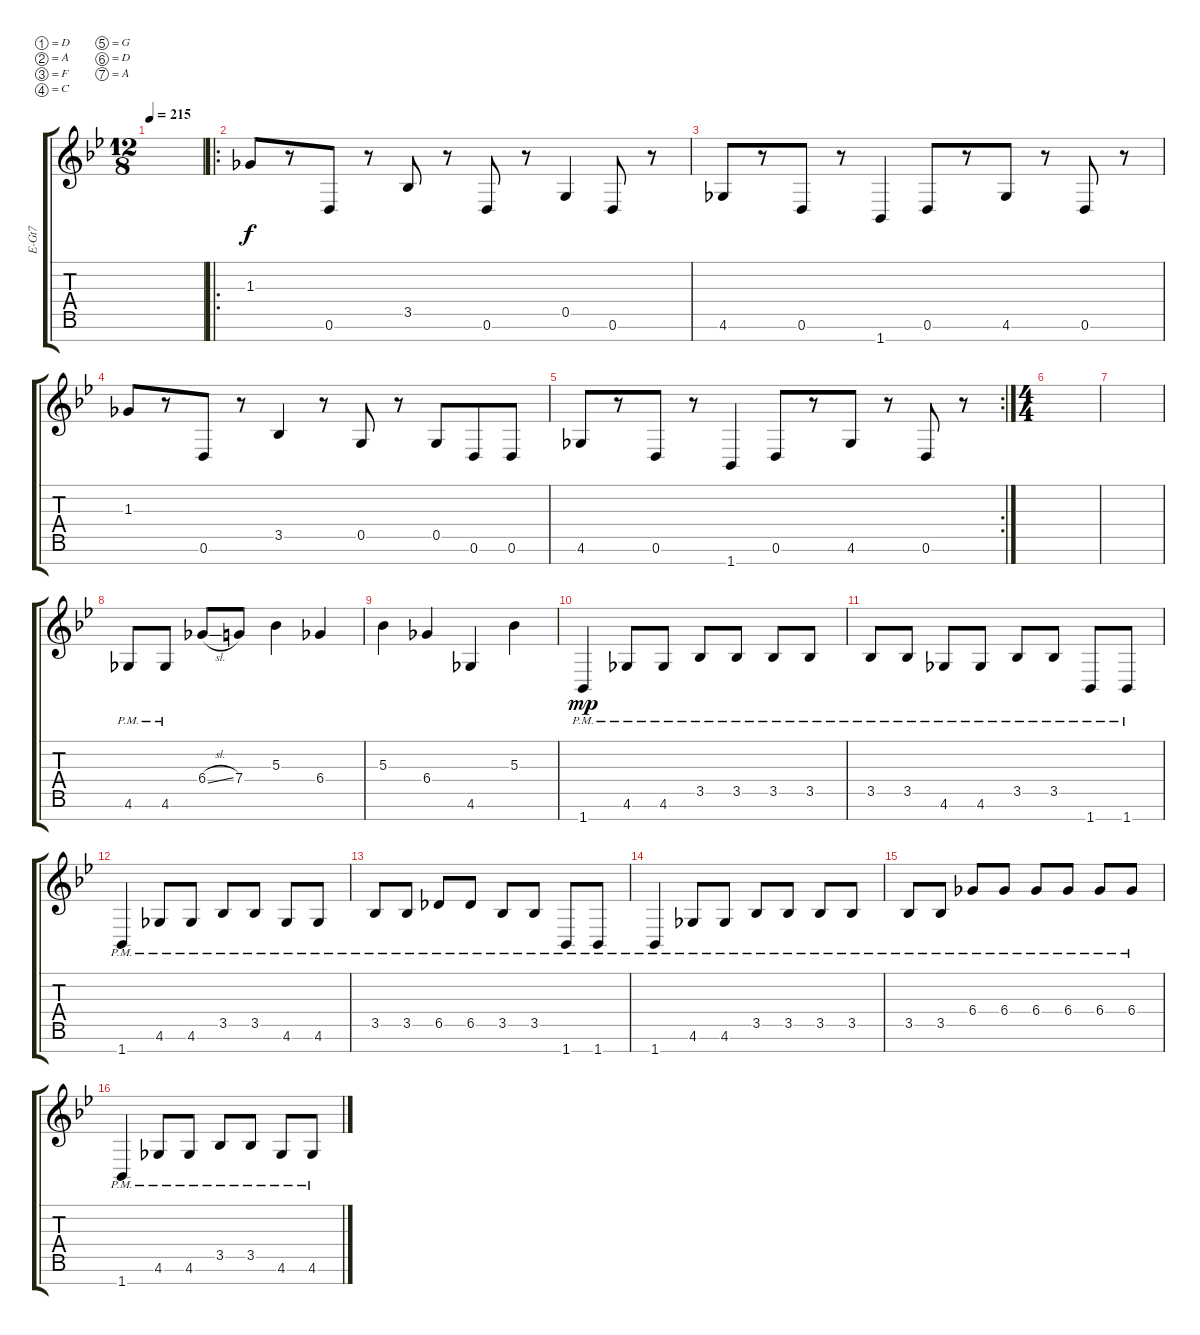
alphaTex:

\defaultSystemsLayout 4
\bracketExtendMode groupsimilarinstruments
\otherSystemsTrackNameOrientation horizontal
\track ("Electric Guitar" "E-Gt7") {instrument distortionguitar}
\staff {score tabs}
\tuning (D4 A3 F3 C3 G2 D2 A1)
\ts (12 8)
\tempo 215
\clef g2
\scale
0.333333
\ks bb
|
\ro
\scale
0.333333 1.3{acc b}.8{beam Up} r.8{beam Up} 0.6{acc forcenatural}.8{beam Up} r.8{beam Up} 3.5{acc forcenatural}.8{beam Up} r.8{beam Up} 0.6{acc forcenatural}.8{beam Up} r.8{beam Up} 0.5{acc forcenatural}.4{beam Up} 0.6{acc forcenatural}.8{beam Up} r.8{beam Up} |
\scale
0.333333 4.6{acc b}.8{beam Up} r.8{beam Up} 0.6{acc forcenatural}.8{beam Up} r.8{beam Up} 1.7{acc forcenatural}.4{beam Up} 0.6{acc forcenatural}.8{beam Up} r.8{beam Up} 4.6{acc b}.8{beam Up} r.8{beam Up} 0.6{acc forcenatural}.8{beam Up} r.8{beam Up} |
\scale
0.333333 1.3{acc b}.8{beam Up} r.8{beam Up} 0.6{acc forcenatural}.8{beam Up} r.8{beam Up} 3.5{acc forcenatural}.4{beam Up} r.8{beam Up} 0.5{acc forcenatural}.8{beam Up} r.8{beam Up} 0.5{acc forcenatural}.8{beam Up} 0.6{acc forcenatural}.8{beam Up} 0.6{acc forcenatural}.8{beam Up} |
\rc 2
\scale
0.333333 4.6{acc b}.8{beam Up} r.8{beam Up} 0.6{acc forcenatural}.8{beam Up} r.8{beam Up} 1.7{acc forcenatural}.4{beam Up} 0.6{acc forcenatural}.8{beam Up} r.8{beam Up} 4.6{acc b}.8{beam Up} r.8{beam Up} 0.6{acc forcenatural}.8{beam Up} r.8{beam Up} |
\ts (4 4)
|
|
4.6{pm acc b}.8{beam Up} 4.6{pm acc b}.8{beam Up} 6.4{sl acc b}.8{beam Up} 7.4{acc forcenatural}.8{beam Up} 5.3{acc forcenatural}.4{beam Down} 6.4{acc b}.4{beam Up} |
5.3{acc forcenatural}.4{beam Down} 6.4{acc b}.4{beam Up} 4.6{acc b}.4{beam Up} 5.3{acc forcenatural}.4{beam Down} |
1.7{pm acc forcenatural}.4{dy mp beam Up} 4.6{pm acc b}.8{beam Up} 4.6{pm acc b}.8{beam Up} 3.5{pm acc forcenatural}.8{beam Up} 3.5{pm acc forcenatural}.8{beam Up} 3.5{pm acc forcenatural}.8{beam Up} 3.5{pm acc forcenatural}.8{beam Up} |
3.5{pm acc forcenatural}.8{beam Up} 3.5{pm acc forcenatural}.8{beam Up} 4.6{pm acc b}.8{beam Up} 4.6{pm acc b}.8{beam Up} 3.5{pm acc forcenatural}.8{beam Up} 3.5{pm acc forcenatural}.8{beam Up} 1.7{pm acc forcenatural}.8{beam Up} 1.7{pm acc forcenatural}.8{beam Up} |
1.7{pm acc forcenatural}.4{beam Up} 4.6{pm acc b}.8{beam Up} 4.6{pm acc b}.8{beam Up} 3.5{pm acc forcenatural}.8{beam Up} 3.5{pm acc forcenatural}.8{beam Up} 4.6{pm acc b}.8{beam Up} 4.6{pm acc b}.8{beam Up} |
3.5{pm acc forcenatural}.8{beam Up} 3.5{pm acc forcenatural}.8{beam Up} 6.5{pm acc b}.8{beam Up} 6.5{pm acc b}.8{beam Up} 3.5{pm acc forcenatural}.8{beam Up} 3.5{pm acc forcenatural}.8{beam Up} 1.7{pm acc forcenatural}.8{beam Up} 1.7{pm acc forcenatural}.8{beam Up} |
1.7{pm acc forcenatural}.4{beam Up} 4.6{pm acc b}.8{beam Up} 4.6{pm acc b}.8{beam Up} 3.5{pm acc forcenatural}.8{beam Up} 3.5{pm acc forcenatural}.8{beam Up} 3.5{pm acc forcenatural}.8{beam Up} 3.5{pm acc forcenatural}.8{beam Up} |
3.5{pm acc forcenatural}.8{beam Up} 3.5{pm acc forcenatural}.8{beam Up} 6.4{pm acc b}.8{beam Up} 6.4{pm acc b}.8{beam Up} 6.4{pm acc b}.8{beam Up} 6.4{pm acc b}.8{beam Up} 6.4{pm acc b}.8{beam Up} 6.4{pm acc b}.8{beam Up} |
1.7{pm acc forcenatural}.4{beam Up} 4.6{pm acc b}.8{beam Up} 4.6{pm acc b}.8{beam Up} 3.5{pm acc forcenatural}.8{beam Up} 3.5{pm acc forcenatural}.8{beam Up} 4.6{pm acc b}.8{beam Up} 4.6{pm acc b}.8{beam Up}
